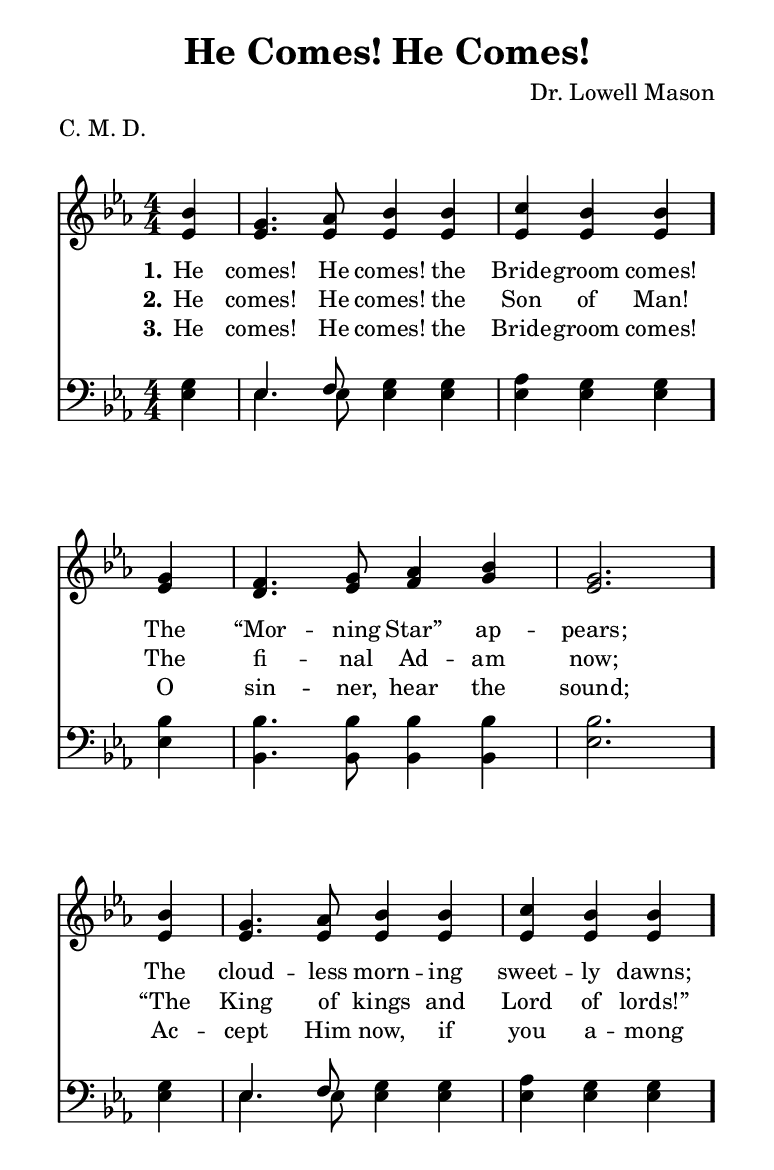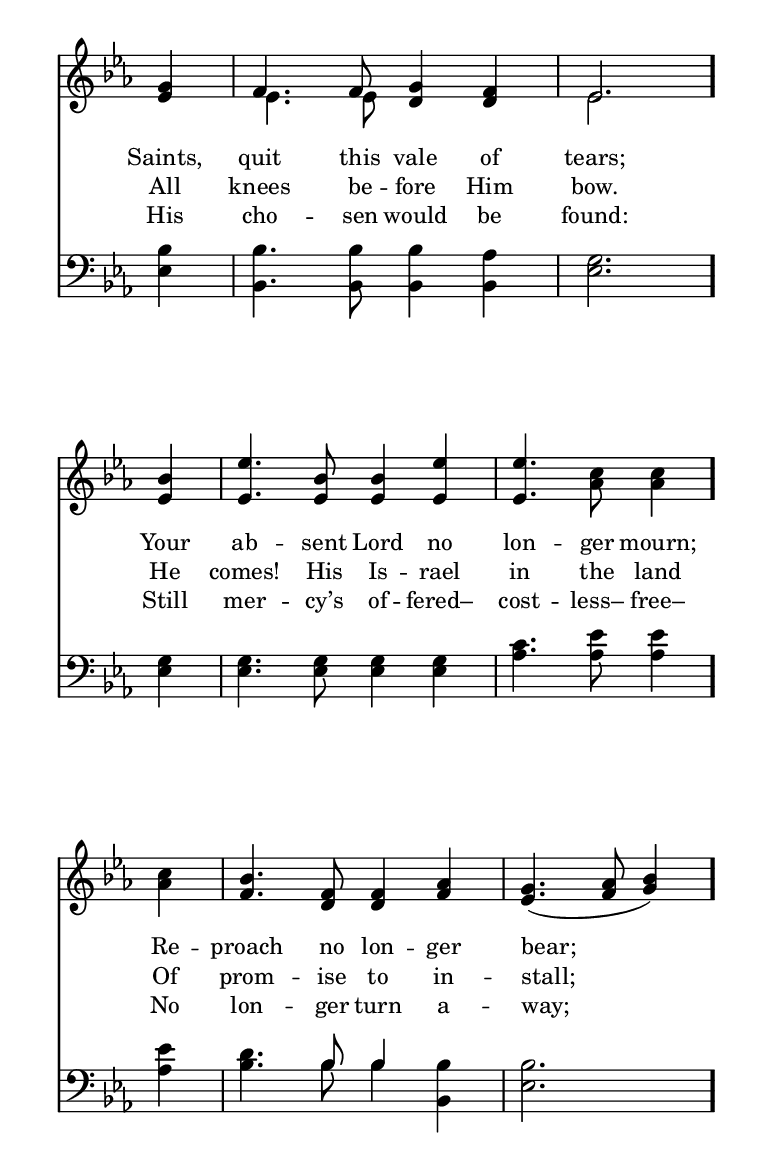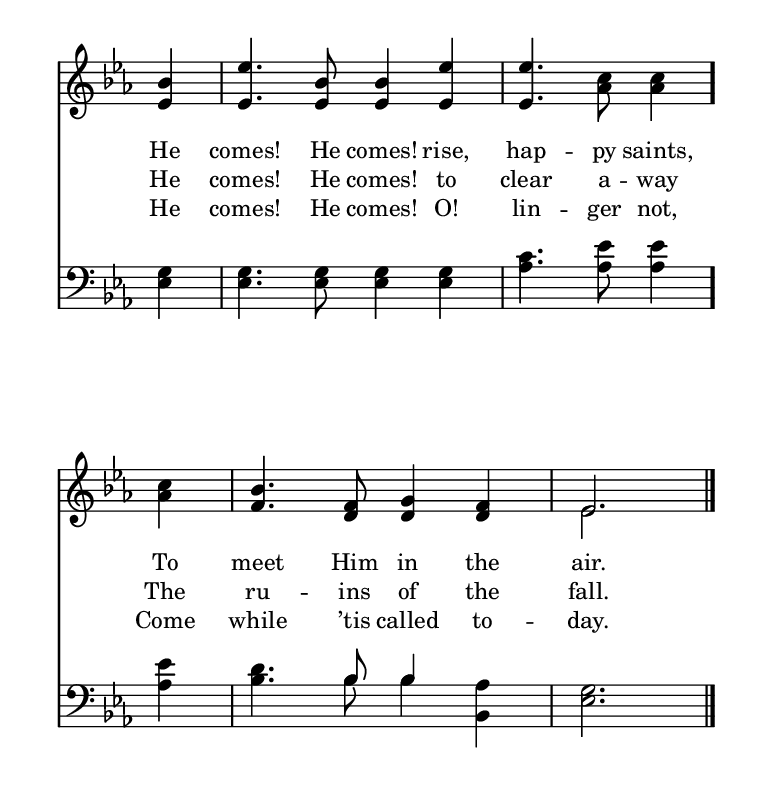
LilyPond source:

\include "common/global.ily"
\paper {
  \include "common/paper.ily"
  %ragged-bottom = ##t
  %ragged-last-bottom = ##t
  %systems-per-page = ##f
  %page-count = ##f
}

\header{
  %gospel
  hymnnumber = "17"
  title = "He Comes! He Comes!"
  tunename = "Ostend"
  meter = "C. M. D."
  %poet = ""
  composer = "Dr. Lowell Mason"
  %copyright = ""
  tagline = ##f
}

% for fermata in MIDI
ta = { \tempo 4=80 }
tb = { \tempo 4=40 }

patternAA = { c4 | c4. c8 c4 c4 | c4 c4 c4    } % Line 1 / 3 all
patternAB = { c4 | c4. c8 c4 c4 | c4. c8 c4   } % Line 5 / 7 all
patternAC = { c4 | c4. c8 c4 c4 | c4.( c8 c4) } % Line 6 soprano / alto

patternBA = { c4 | c4. c8 c4 c4 c2. } % Line 2 / 4 / 8 all, Line 6 tenor / bass

global = {
  \include "common/overrides.ily"
  \override Staff.TimeSignature.style = #'numbered
  \time 4/4
  \override Score.MetronomeMark.transparent = ##t % hide all fermata changes too
  \ta
  \key ees \major
  \partial 4
  \autoBeamOff
}

notesSoprano = {
\global
\relative c'' {

  \changePitch \patternAA { bes  | g aes bes bes   | c bes bes }
  \changePitch \patternBA { g    | f g aes bes     | g         }
  \changePitch \patternAA { bes  | g aes bes bes   | c bes bes }
  \changePitch \patternBA { g    | f f g f         | ees       }

  \changePitch \patternAB { bes' | ees bes bes ees | ees c c   }
  \changePitch \patternAC { c    | bes f f aes     | g aes bes }
  \changePitch \patternAB { bes  | ees bes bes ees | ees c c   }
  \changePitch \patternBA { c    | bes f g f       | ees       }

  \bar "|."

}
}

notesAlto = {
\global
\relative e' {

  \changePitch \patternAA { ees | ees ees ees ees | ees ees ees }
  \changePitch \patternBA { ees | d ees f g       | ees         }
  \changePitch \patternAA { ees | ees ees ees ees | ees ees ees }
  \changePitch \patternBA { ees | ees ees d d     | ees         }

  \changePitch \patternAB { ees | ees ees ees ees | ees aes aes }
  \changePitch \patternAC { aes | f d d f         | ees f g     }
  \changePitch \patternAB { ees | ees ees ees ees | ees aes aes }
  \changePitch \patternBA { aes | f d d d         | ees         }

}
}

notesTenor = {
\global
\relative a {

  \changePitch \patternAA { g   | ees f g g       | aes g g   }
  \changePitch \patternBA { bes | bes bes bes bes | bes       }
  \changePitch \patternAA { g   | ees f g g       | aes g g   }
  \changePitch \patternBA { bes | bes bes bes aes | g         }

  \changePitch \patternAB { g   | g g g g         | c ees ees }
  \changePitch \patternBA { ees | d bes bes bes   | bes       }
  \changePitch \patternAB { g   | g g g g         | c ees ees }
  \changePitch \patternBA { ees | d bes bes aes   | g         }

}
}

notesBass = {
\global
\relative f {

  \changePitch \patternAA { ees | ees ees ees ees  | ees ees ees }
  \changePitch \patternBA { ees | bes bes bes bes  | ees         }
  \changePitch \patternAA { ees | ees ees ees ees  | ees ees ees }
  \changePitch \patternBA { ees | bes bes bes bes  | ees         }

  \changePitch \patternAB { ees | ees ees ees ees  | aes aes aes }
  \changePitch \patternBA { aes | bes bes bes bes, | ees         }
  \changePitch \patternAB { ees | ees ees ees ees  | aes aes aes }
  \changePitch \patternBA { aes | bes bes bes bes, | ees         }

}
}

wordsA = \lyricmode {
\set stanza = "1."

He comes! He comes! the Bride -- groom comes! \bar "."
The “Mor -- ning Star” ap -- pears; \bar "." \break
The cloud -- less morn -- ing sweet -- ly dawns; \bar "."
Saints, quit this vale of tears; \bar "." \break
Your ab -- sent Lord no lon -- ger mourn; \bar "."
Re -- proach no lon -- ger bear; \bar "." \break
He comes! He comes! rise, hap -- py saints, \bar "."
To meet Him in the air. \bar "." \break

}

wordsB = \lyricmode {
\set stanza = "2."

He comes! He comes! the Son of Man!
The fi -- nal Ad -- am now;
“The King of kings and Lord of lords!”
All knees be -- fore Him bow.
He comes! His Is -- rael in the land
Of prom -- ise to in -- stall;
He comes! He comes! to clear a -- way
The ru -- ins of the fall.

}

wordsC = \lyricmode {
\set stanza = "3."

He comes! He comes! the Bride -- groom comes!
O sin -- ner, hear the sound;
Ac -- cept Him now, if you a -- mong
His cho -- sen would be found:
Still mer -- cy’s of -- fered– cost -- less– free–
No lon -- ger turn a -- way;
He comes! He comes! O! lin -- ger not,
Come while ’tis called to -- day.

}

\score {
  \context ChoirStaff <<
    \context Staff = upper <<
      \set Staff.autoBeaming = ##f
      \set ChoirStaff.systemStartDelimiter = #'SystemStartBar
      \set ChoirStaff.printPartCombineTexts = ##f
      \partcombine #'(2 . 9) \notesSoprano \notesAlto
      \context NullVoice = sopranos { \voiceOne << \notesSoprano >> }
      \context NullVoice = altos { \voiceTwo << \notesAlto >> }
      \context Lyrics = one   \lyricsto sopranos \wordsA
      \context Lyrics = two   \lyricsto sopranos \wordsB
      \context Lyrics = three \lyricsto sopranos \wordsC
      %\context Lyrics = four  \lyricsto sopranos \wordsD
      %\context Lyrics = five  \lyricsto sopranos \wordsE
    >>
    \context Staff = men <<
      \set Staff.autoBeaming = ##f
      \clef bass
      \set ChoirStaff.printPartCombineTexts = ##f
      \partcombine #'(2 . 9) \notesTenor \notesBass
      \context NullVoice = tenors { \voiceOne << \notesTenor >> }
      \context NullVoice = basses { \voiceTwo << \notesBass >> }
    >>
  >>
  \layout {
    \include "common/layout.ily"
  }
  \midi{
    \include "common/midi.ily"
  }
}

\version "2.19.49"  % necessary for upgrading to future LilyPond versions.

% vi:set et ts=2 sw=2 ai nocindent syntax=lilypond:
